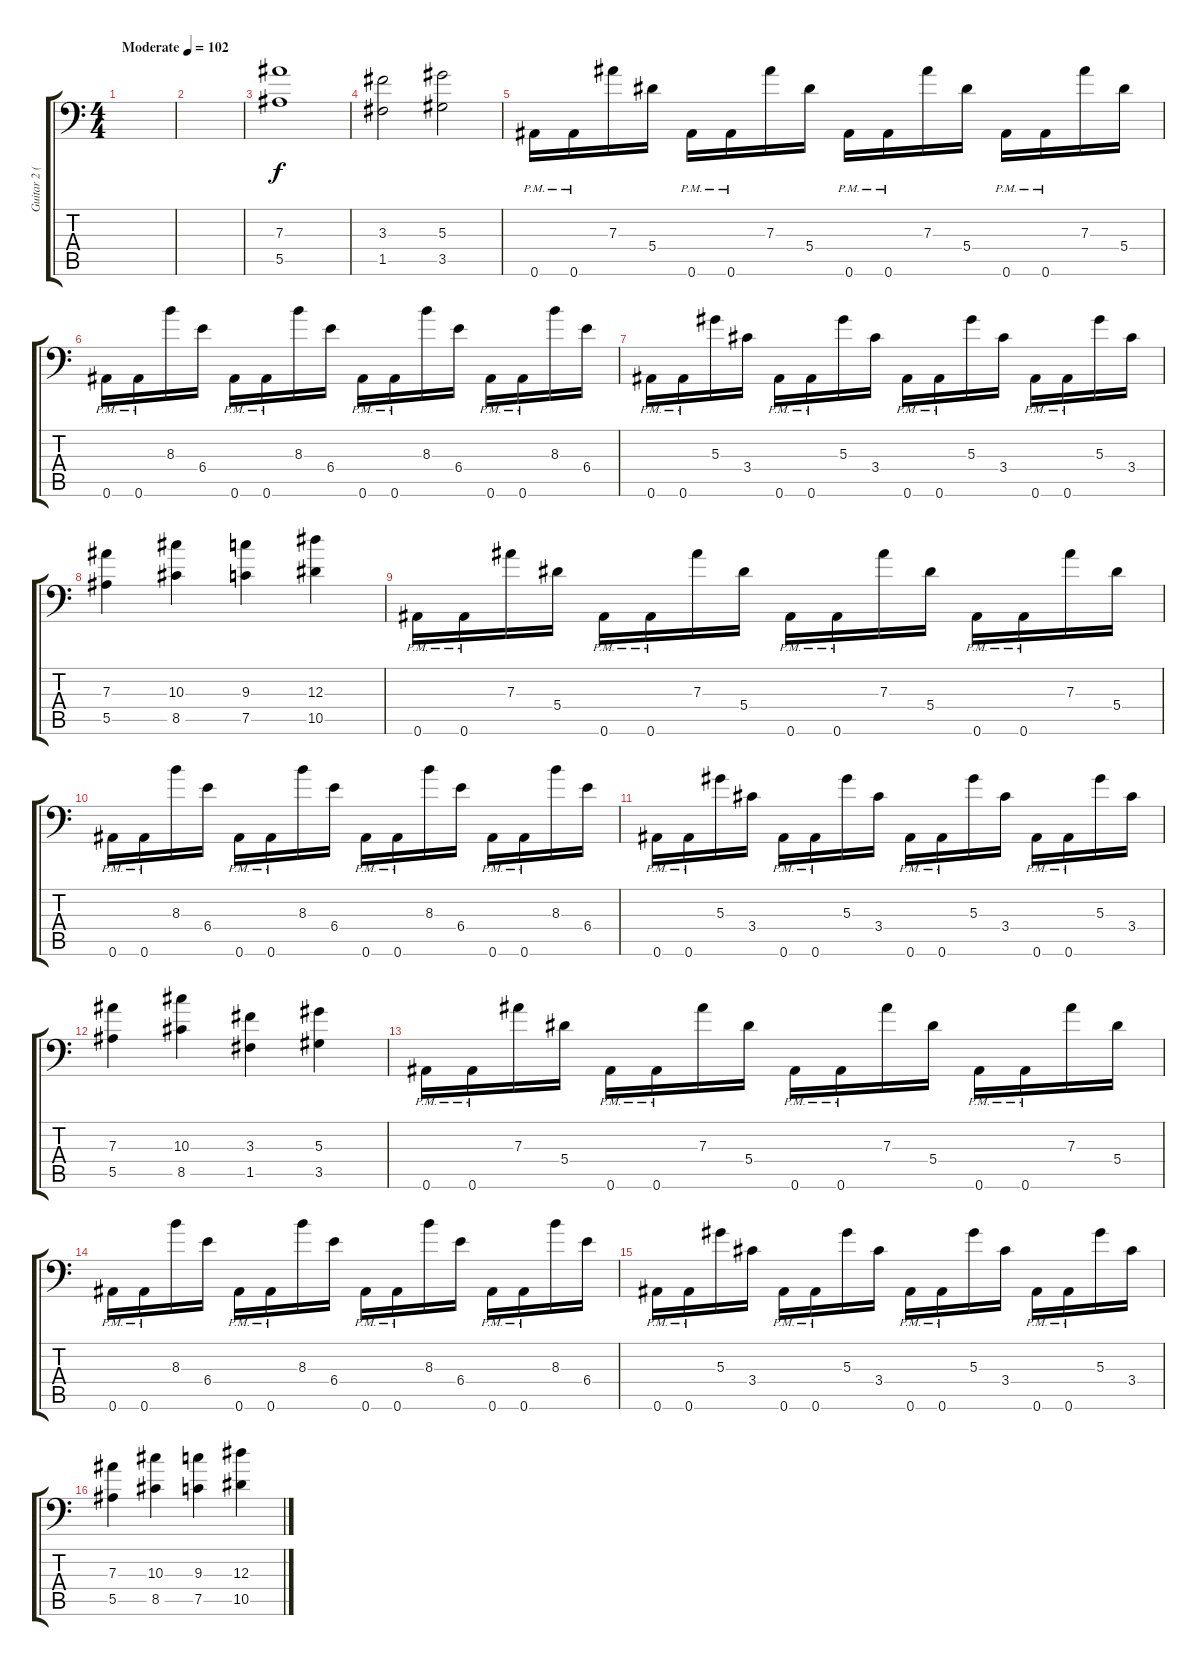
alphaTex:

\track ("Guitar 2 (Left)" "Guitar 2 (") {instrument distortionguitar}
\staff {score tabs}
\tuning (C4 G3 Eb3 Bb2 F2 Bb1) {hide}
\ts (4 4)
\tempo (102 "Moderate")
\clef f4
\ks c
|
|
(7.3 5.5).1 |
(3.3 1.5).2 (5.3 3.5).2 |
0.6{pm}.16 0.6{pm}.16 7.3.16 5.4.16 0.6{pm}.16 0.6{pm}.16 7.3.16 5.4.16 0.6{pm}.16 0.6{pm}.16 7.3.16 5.4.16 0.6{pm}.16 0.6{pm}.16 7.3.16 5.4.16 |
0.6{pm}.16 0.6{pm}.16 8.3.16 6.4.16 0.6{pm}.16 0.6{pm}.16 8.3.16 6.4.16 0.6{pm}.16 0.6{pm}.16 8.3.16 6.4.16 0.6{pm}.16 0.6{pm}.16 8.3.16 6.4.16 |
0.6{pm}.16 0.6{pm}.16 5.3.16 3.4.16 0.6{pm}.16 0.6{pm}.16 5.3.16 3.4.16 0.6{pm}.16 0.6{pm}.16 5.3.16 3.4.16 0.6{pm}.16 0.6{pm}.16 5.3.16 3.4.16 |
(7.3 5.5).4 (10.3 8.5).4 (9.3 7.5).4 (12.3 10.5).4 |
0.6{pm}.16 0.6{pm}.16 7.3.16 5.4.16 0.6{pm}.16 0.6{pm}.16 7.3.16 5.4.16 0.6{pm}.16 0.6{pm}.16 7.3.16 5.4.16 0.6{pm}.16 0.6{pm}.16 7.3.16 5.4.16 |
0.6{pm}.16 0.6{pm}.16 8.3.16 6.4.16 0.6{pm}.16 0.6{pm}.16 8.3.16 6.4.16 0.6{pm}.16 0.6{pm}.16 8.3.16 6.4.16 0.6{pm}.16 0.6{pm}.16 8.3.16 6.4.16 |
0.6{pm}.16 0.6{pm}.16 5.3.16 3.4.16 0.6{pm}.16 0.6{pm}.16 5.3.16 3.4.16 0.6{pm}.16 0.6{pm}.16 5.3.16 3.4.16 0.6{pm}.16 0.6{pm}.16 5.3.16 3.4.16 |
(7.3 5.5).4 (10.3 8.5).4 (3.3 1.5).4 (5.3 3.5).4 |
0.6{pm}.16 0.6{pm}.16 7.3.16 5.4.16 0.6{pm}.16 0.6{pm}.16 7.3.16 5.4.16 0.6{pm}.16 0.6{pm}.16 7.3.16 5.4.16 0.6{pm}.16 0.6{pm}.16 7.3.16 5.4.16 |
0.6{pm}.16 0.6{pm}.16 8.3.16 6.4.16 0.6{pm}.16 0.6{pm}.16 8.3.16 6.4.16 0.6{pm}.16 0.6{pm}.16 8.3.16 6.4.16 0.6{pm}.16 0.6{pm}.16 8.3.16 6.4.16 |
0.6{pm}.16 0.6{pm}.16 5.3.16 3.4.16 0.6{pm}.16 0.6{pm}.16 5.3.16 3.4.16 0.6{pm}.16 0.6{pm}.16 5.3.16 3.4.16 0.6{pm}.16 0.6{pm}.16 5.3.16 3.4.16 |
(7.3 5.5).4 (10.3 8.5).4 (9.3 7.5).4 (12.3 10.5).4
